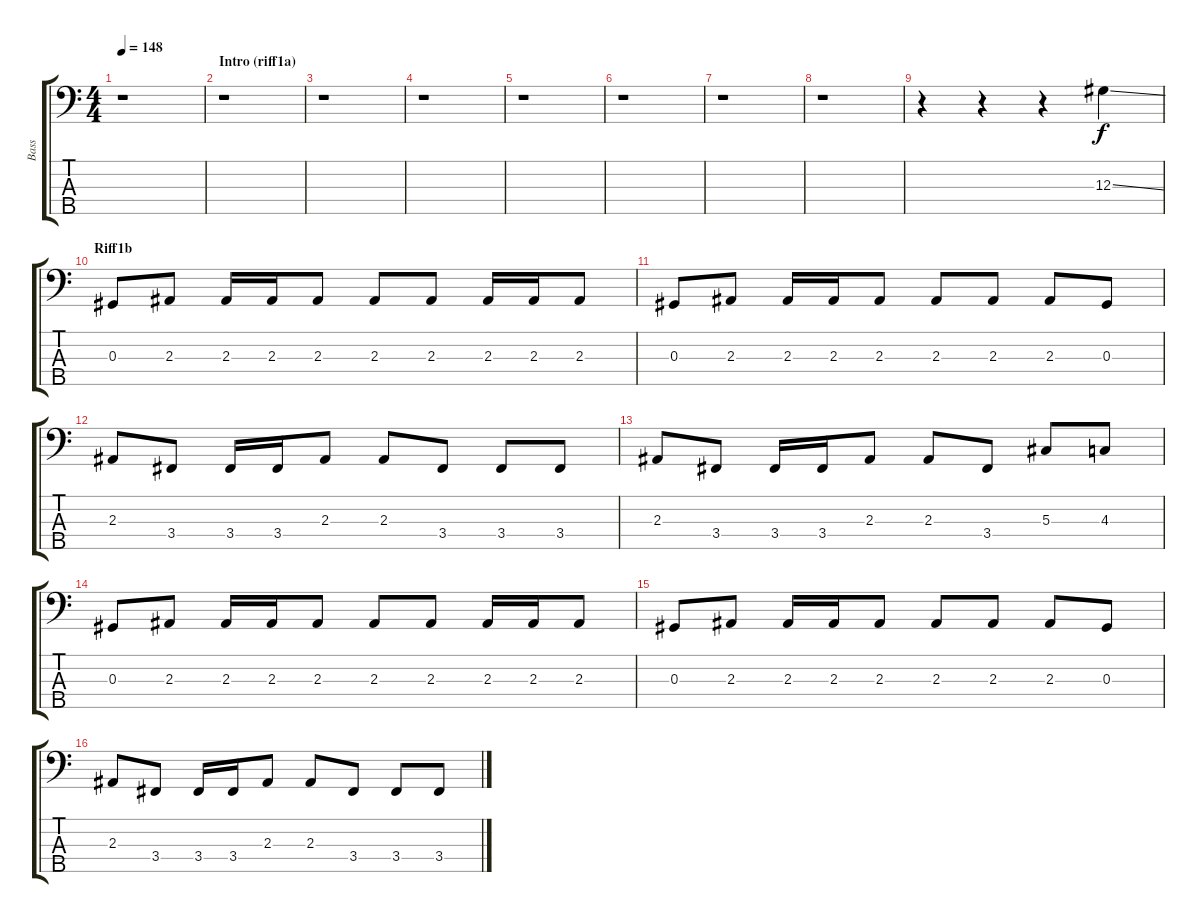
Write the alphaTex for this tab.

\track ("Bass" "Bass") {instrument electricbasspick}
\staff {score tabs}
\tuning (Gb2 Db2 Ab1 Eb1 Bb0) {hide}
\ts (4 4)
\tempo 148
\clef f4
\ks c
r.1{dy f instrument electricbasspick} |
\section ("" "Intro (riff1a)")
r.1 |
r.1 |
r.1 |
r.1 |
r.1 |
r.1 |
r.1 |
r.4 r.4 r.4 12.3{ss}.4 |
\section ("" "Riff1b")
0.3.8 2.3.8 2.3.16 2.3.16 2.3.8 2.3.8 2.3.8 2.3.16 2.3.16 2.3.8 |
0.3.8 2.3.8 2.3.16 2.3.16 2.3.8 2.3.8 2.3.8 2.3.8 0.3.8 |
2.3.8 3.4.8 3.4.16 3.4.16 2.3.8 2.3.8 3.4.8 3.4.8 3.4.8 |
2.3.8 3.4.8 3.4.16 3.4.16 2.3.8 2.3.8 3.4.8 5.3.8 4.3.8 |
0.3.8 2.3.8 2.3.16 2.3.16 2.3.8 2.3.8 2.3.8 2.3.16 2.3.16 2.3.8 |
0.3.8 2.3.8 2.3.16 2.3.16 2.3.8 2.3.8 2.3.8 2.3.8 0.3.8 |
2.3.8 3.4.8 3.4.16 3.4.16 2.3.8 2.3.8 3.4.8 3.4.8 3.4.8
